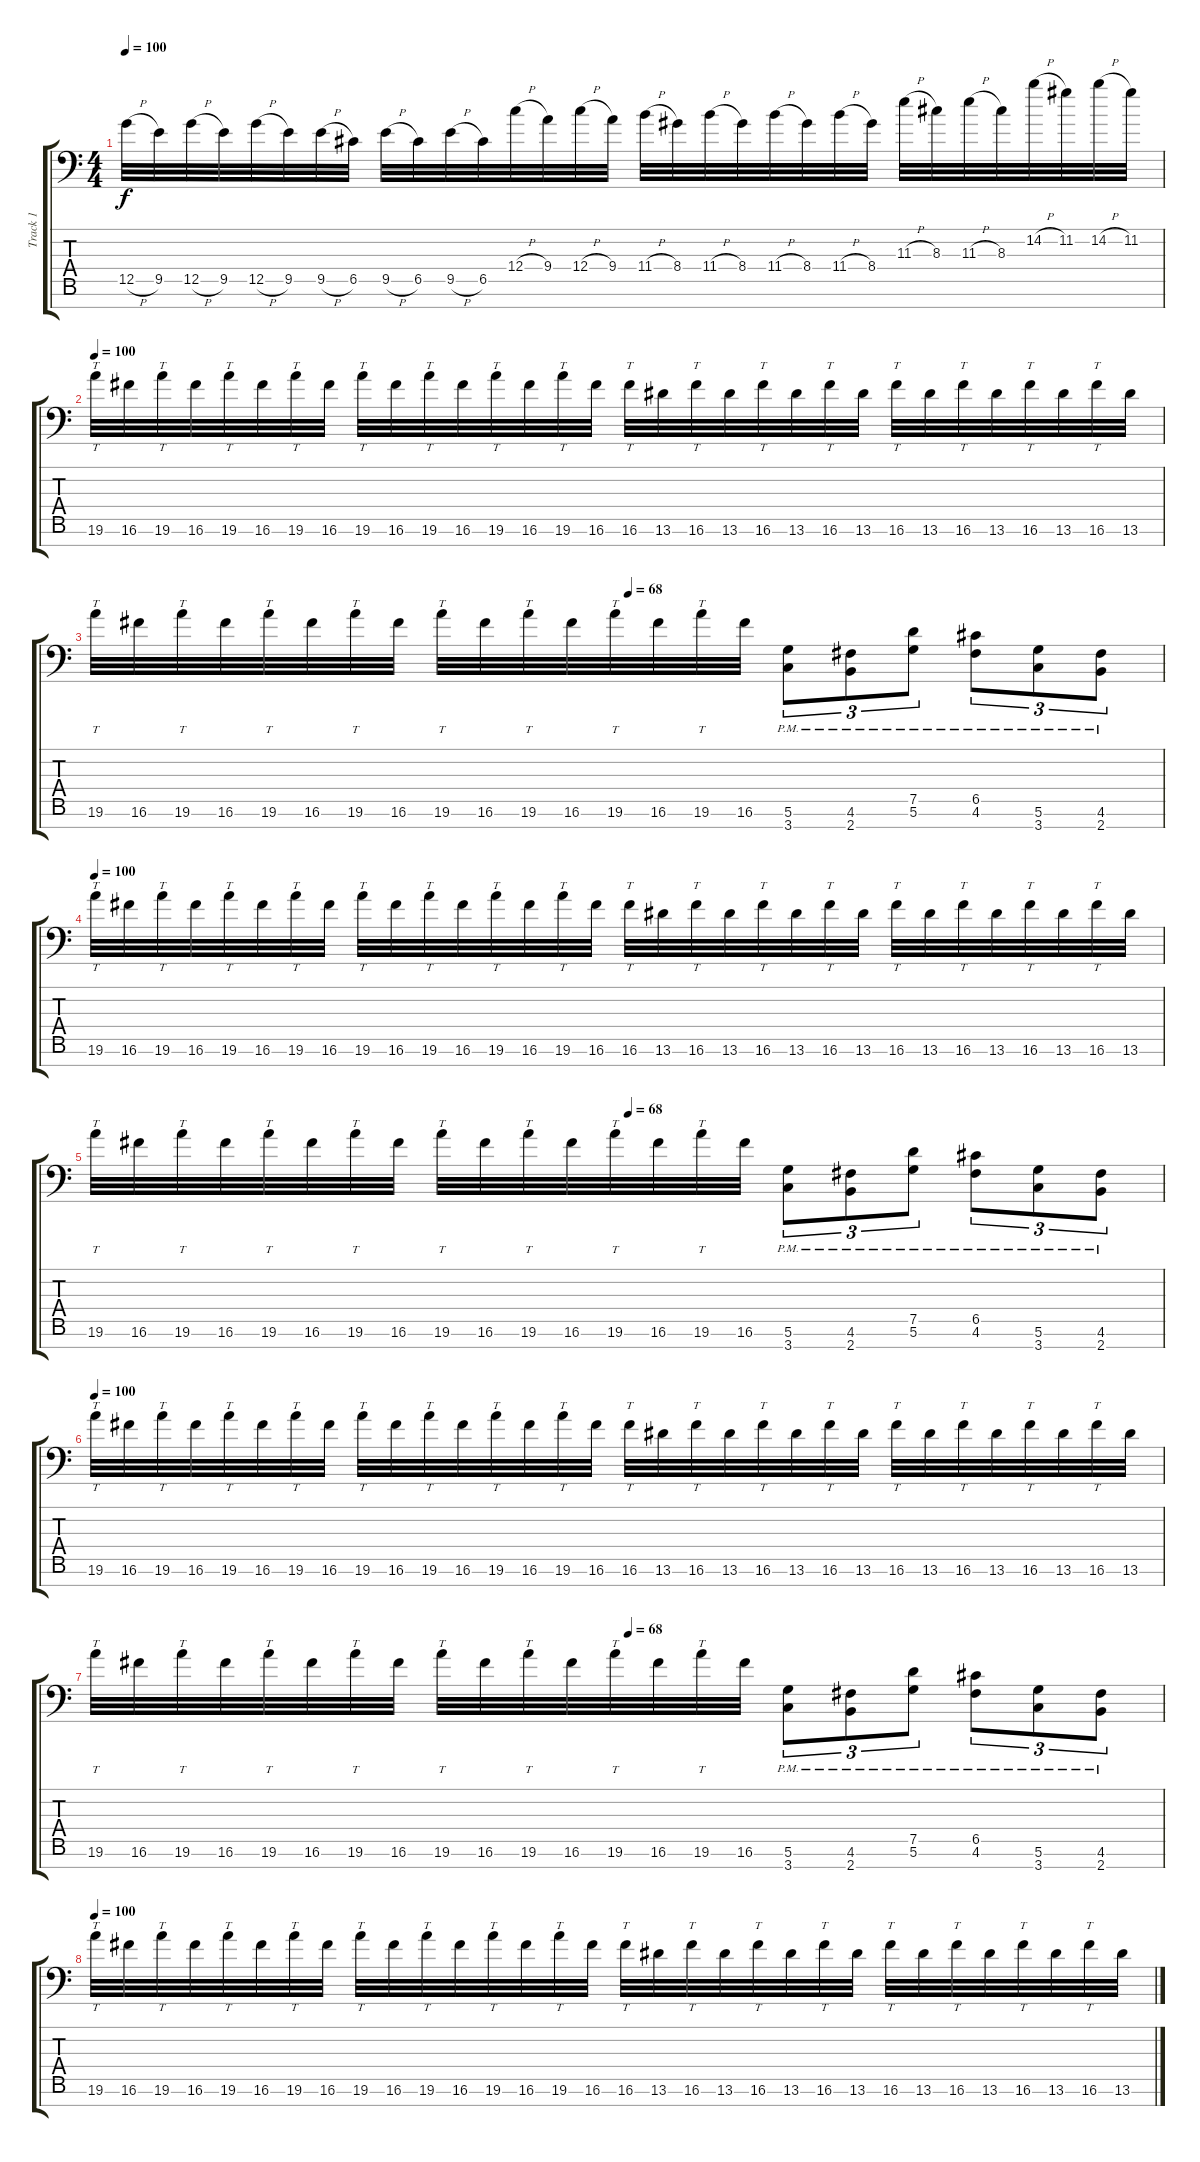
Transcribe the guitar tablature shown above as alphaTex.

\track ("Track 1" "Track 1") {instrument overdrivenguitar}
\staff {score tabs}
\tuning (D4 A3 F3 C3 G2 D2 A1) {hide}
\ts (4 4)
\tempo 100
\clef f4
\ks c
12.5{h}.32{dy f} 9.5.32 12.5{h}.32 9.5.32 12.5{h}.32 9.5.32 9.5{h}.32 6.5.32 9.5{h}.32 6.5.32 9.5{h}.32 6.5.32 12.4{h}.32 9.4.32 12.4{h}.32 9.4.32 11.4{h}.32 8.4.32 11.4{h}.32 8.4.32 11.4{h}.32 8.4.32 11.4{h}.32 8.4.32 11.3{h}.32 8.3.32 11.3{h}.32 8.3.32 14.2{h}.32 11.2.32 14.2{h}.32 11.2.32 |
\tempo 100
19.6.32{tt} 16.6.32 19.6.32{tt} 16.6.32 19.6.32{tt} 16.6.32 19.6.32{tt} 16.6.32 19.6.32{tt} 16.6.32 19.6.32{tt} 16.6.32 19.6.32{tt} 16.6.32 19.6.32{tt} 16.6.32 16.6.32{tt} 13.6.32 16.6.32{tt} 13.6.32 16.6.32{tt} 13.6.32 16.6.32{tt} 13.6.32 16.6.32{tt} 13.6.32 16.6.32{tt} 13.6.32 16.6.32{tt} 13.6.32 16.6.32{tt} 13.6.32 |
\tempo (68 0.5)
19.6.32{tt} 16.6.32 19.6.32{tt} 16.6.32 19.6.32{tt} 16.6.32 19.6.32{tt} 16.6.32 19.6.32{tt} 16.6.32 19.6.32{tt} 16.6.32 19.6.32{tt} 16.6.32 19.6.32{tt} 16.6.32 (5.6{pm} 3.7{pm}).8{tu (3 2)} (4.6{pm} 2.7{pm}).8{tu (3 2)} (7.5{pm} 5.6{pm}).8{tu (3 2)} (6.5{pm} 4.6{pm}).8{tu (3 2)} (5.6{pm} 3.7{pm}).8{tu (3 2)} (4.6{pm} 2.7{pm}).8{tu (3 2)} |
\tempo 100
19.6.32{tt} 16.6.32 19.6.32{tt} 16.6.32 19.6.32{tt} 16.6.32 19.6.32{tt} 16.6.32 19.6.32{tt} 16.6.32 19.6.32{tt} 16.6.32 19.6.32{tt} 16.6.32 19.6.32{tt} 16.6.32 16.6.32{tt} 13.6.32 16.6.32{tt} 13.6.32 16.6.32{tt} 13.6.32 16.6.32{tt} 13.6.32 16.6.32{tt} 13.6.32 16.6.32{tt} 13.6.32 16.6.32{tt} 13.6.32 16.6.32{tt} 13.6.32 |
\tempo (68 0.5)
19.6.32{tt} 16.6.32 19.6.32{tt} 16.6.32 19.6.32{tt} 16.6.32 19.6.32{tt} 16.6.32 19.6.32{tt} 16.6.32 19.6.32{tt} 16.6.32 19.6.32{tt} 16.6.32 19.6.32{tt} 16.6.32 (5.6{pm} 3.7{pm}).8{tu (3 2)} (4.6{pm} 2.7{pm}).8{tu (3 2)} (7.5{pm} 5.6{pm}).8{tu (3 2)} (6.5{pm} 4.6{pm}).8{tu (3 2)} (5.6{pm} 3.7{pm}).8{tu (3 2)} (4.6{pm} 2.7{pm}).8{tu (3 2)} |
\tempo 100
19.6.32{tt} 16.6.32 19.6.32{tt} 16.6.32 19.6.32{tt} 16.6.32 19.6.32{tt} 16.6.32 19.6.32{tt} 16.6.32 19.6.32{tt} 16.6.32 19.6.32{tt} 16.6.32 19.6.32{tt} 16.6.32 16.6.32{tt} 13.6.32 16.6.32{tt} 13.6.32 16.6.32{tt} 13.6.32 16.6.32{tt} 13.6.32 16.6.32{tt} 13.6.32 16.6.32{tt} 13.6.32 16.6.32{tt} 13.6.32 16.6.32{tt} 13.6.32 |
\tempo (68 0.5)
19.6.32{tt} 16.6.32 19.6.32{tt} 16.6.32 19.6.32{tt} 16.6.32 19.6.32{tt} 16.6.32 19.6.32{tt} 16.6.32 19.6.32{tt} 16.6.32 19.6.32{tt} 16.6.32 19.6.32{tt} 16.6.32 (5.6{pm} 3.7{pm}).8{tu (3 2)} (4.6{pm} 2.7{pm}).8{tu (3 2)} (7.5{pm} 5.6{pm}).8{tu (3 2)} (6.5{pm} 4.6{pm}).8{tu (3 2)} (5.6{pm} 3.7{pm}).8{tu (3 2)} (4.6{pm} 2.7{pm}).8{tu (3 2)} |
\tempo 100
19.6.32{tt} 16.6.32 19.6.32{tt} 16.6.32 19.6.32{tt} 16.6.32 19.6.32{tt} 16.6.32 19.6.32{tt} 16.6.32 19.6.32{tt} 16.6.32 19.6.32{tt} 16.6.32 19.6.32{tt} 16.6.32 16.6.32{tt} 13.6.32 16.6.32{tt} 13.6.32 16.6.32{tt} 13.6.32 16.6.32{tt} 13.6.32 16.6.32{tt} 13.6.32 16.6.32{tt} 13.6.32 16.6.32{tt} 13.6.32 16.6.32{tt} 13.6.32
